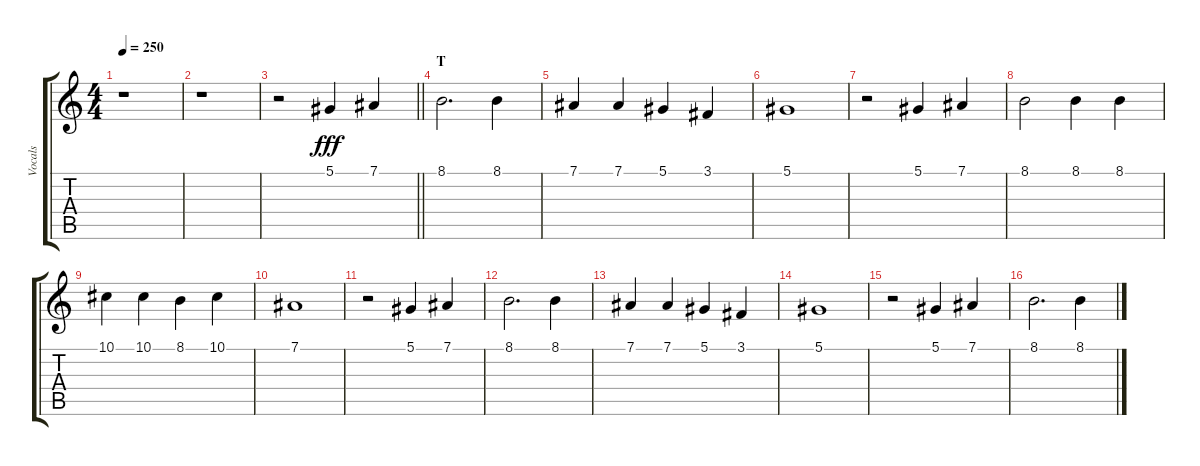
\track ("Vocals" "Vocals") {instrument voiceoohs}
\staff {score tabs}
\tuning (Eb4 Bb3 Gb3 Db3 Ab2 Eb2) {hide}
\ts (4 4)
\tempo 250
\clef g2
\ks c
r.1{dy fff} |
r.1 |
\barLineRight lightlight
r.2 5.1.4 7.1.4 |
\section ("" "T")
8.1.2{d} 8.1.4 |
7.1.4 7.1.4 5.1.4 3.1.4 |
5.1.1 |
r.2 5.1.4 7.1.4 |
8.1.2 8.1.4 8.1.4 |
10.1.4 10.1.4 8.1.4 10.1.4 |
7.1.1 |
r.2 5.1.4 7.1.4 |
8.1.2{d} 8.1.4 |
7.1.4 7.1.4 5.1.4 3.1.4 |
5.1.1 |
r.2 5.1.4 7.1.4 |
8.1.2{d} 8.1.4
